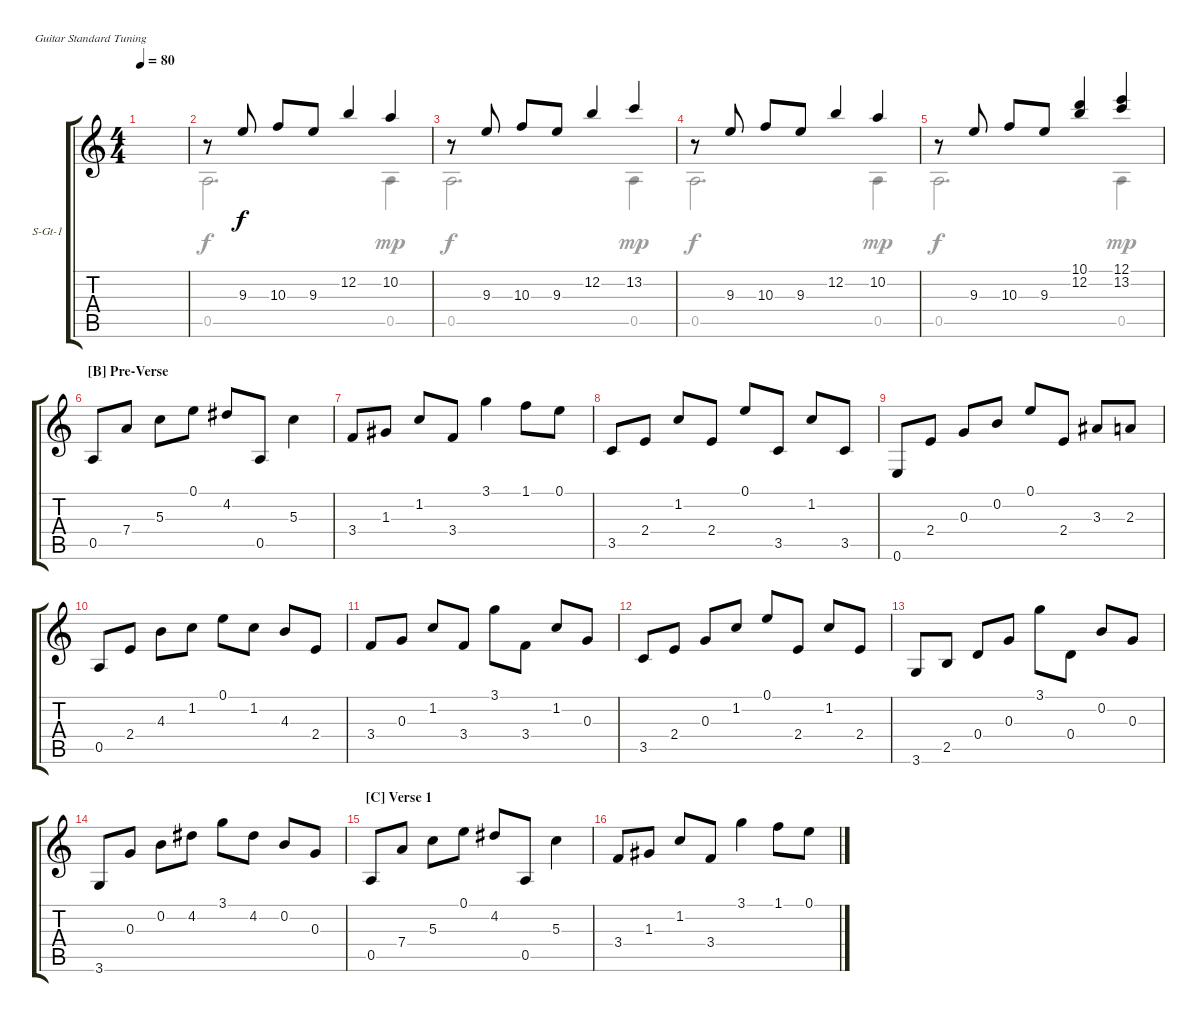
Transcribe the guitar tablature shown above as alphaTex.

\defaultSystemsLayout 4
\bracketExtendMode groupsimilarinstruments
\firstSystemTrackNameOrientation horizontal
\otherSystemsTrackNameOrientation horizontal
\track ("Steel Guitar 1" "S-Gt-1") {instrument acousticguitarsteel}
\staff {score tabs}
\tuning (E4 B3 G3 D3 A2 E2)
\voice
\ts (4 4)
\tempo 80
\clef g2
\ks c
|
r.8 9.3.8 10.3.8 9.3.8 12.2.4 10.2.4 |
r.8 9.3.8 10.3.8 9.3.8 12.2.4 13.2.4 |
r.8 9.3.8 10.3.8 9.3.8 12.2.4 10.2.4 |
r.8 9.3.8 10.3.8 9.3.8 (12.2 10.1).4 (13.2 12.1).4 |
\section ("B" "Pre-Verse")
0.5.8 7.4.8 5.3.8 0.1.8 4.2.8 0.5.8 5.3.4 |
3.4.8 1.3.8 1.2.8 3.4.8 3.1.4 1.1.8 0.1.8 |
3.5.8 2.4.8 1.2.8 2.4.8 0.1.8 3.5.8 1.2.8 3.5.8 |
0.6.8 2.4.8 0.3.8 0.2.8 0.1.8 2.4.8 3.3.8 2.3.8 |
0.5.8 2.4.8 4.3.8 1.2.8 0.1.8 1.2.8 4.3.8 2.4.8 |
3.4.8 0.3.8 1.2.8 3.4.8 3.1.8 3.4.8 1.2.8 0.3.8 |
3.5.8 2.4.8 0.3.8 1.2.8 0.1.8 2.4.8 1.2.8 2.4.8 |
3.6.8 2.5.8 0.4.8 0.3.8 3.1.8 0.4.8 0.2.8 0.3.8 |
3.6.8 0.3.8 0.2.8 4.2.8 3.1.8 4.2.8 0.2.8 0.3.8 |
\section ("C" "Verse 1")
0.5.8 7.4.8 5.3.8 0.1.8 4.2.8 0.5.8 5.3.4 |
3.4.8 1.3.8 1.2.8 3.4.8 3.1.4 1.1.8 0.1.8
\voice
\clef g2
\ottava regular
\simile none
\ks c
|
0.5.2{d} 0.5.4{dy mp} |
0.5.2{d dy f} 0.5.4{dy mp} |
0.5.2{d dy f} 0.5.4{dy mp} |
0.5.2{d dy f} 0.5.4{dy mp} |
|
|
|
|
|
|
|
|
|
|
